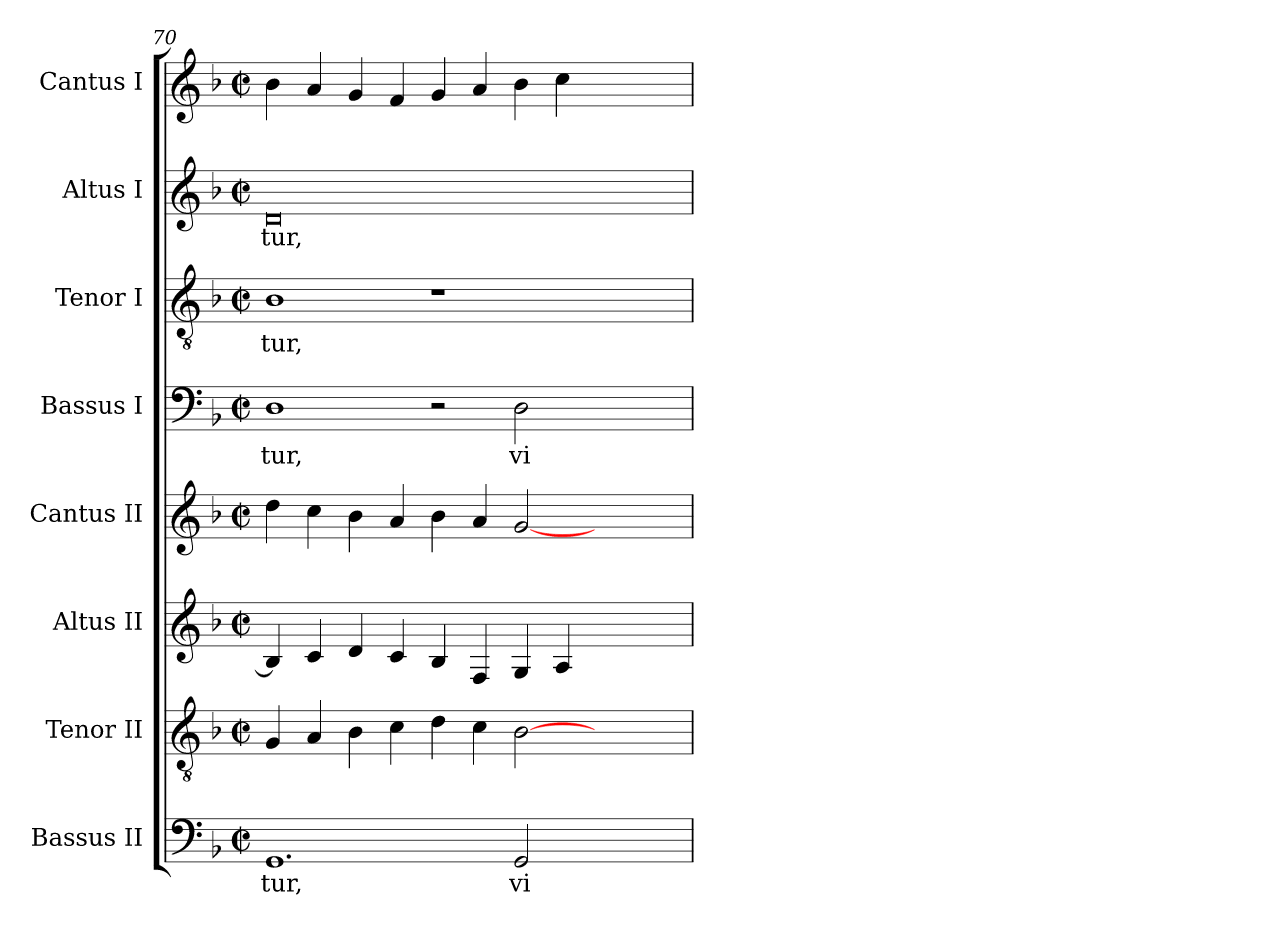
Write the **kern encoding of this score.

**kern	**text	**kern	**kern	**kern	**kern	**text	**kern	**text	**kern	**text	**kern
*part8	*part8	*part7	*part6	*part5	*part4	*part4	*part3	*part3	*part2	*part2	*part1
*staff8	*staff8	*staff7	*staff6	*staff5	*staff4	*staff4	*staff3	*staff3	*staff2	*staff2	*staff1
*I"Bassus II	*	*I"Tenor II	*I"Altus II	*I"Cantus II	*I"Bassus I	*	*I"Tenor I	*	*I"Altus I	*	*I"Cantus I
*clefF4	*	*clefGv2	*clefG2	*clefG2	*clefF4	*	*clefGv2	*	*clefG2	*	*clefG2
*k[b-]	*	*k[b-]	*k[b-]	*k[b-]	*k[b-]	*	*k[b-]	*	*k[b-]	*	*k[b-]
*F:	*	*F:	*F:	*F:	*F:	*	*F:	*	*F:	*	*F:
*M2/2	*	*M2/2	*M2/2	*M2/2	*M2/2	*	*M2/2	*	*M2/2	*	*M2/2
*met(c|)	*	*met(c|)	*met(c|)	*met(c|)	*met(c|)	*	*met(c|)	*	*met(c|)	*	*met(c|)
=70	=70	=70	=70	=70	=70	=70	=70	=70	=70	=70	=70
!	!LO:LY:b:cj	!	!	!	!	!LO:LY:b:cj	!	!LO:LY:b:cj	!	!LO:LY:b:cj	!
1.GG	tur,	4G/	4B-/]	4dd\	1D	tur,	1B-	tur,	0d	tur,	4b-\
.	.	4A/	4c/	4cc\	.	.	.	.	.	.	4a/
.	.	4B-\	4d/	4b-\	.	.	.	.	.	.	4g/
.	.	4c\	4c/	4a/	.	.	.	.	.	.	4f/
!	!	!	!	!	!	!	!LO:N:vis=1	!	!	!	!
.	.	4d\	4B-/	4b-\	2r	.	0r	.	.	.	4g/
.	.	4c\	4F/	4a/	.	.	.	.	.	.	4a/
!	!LO:LY:b:cj	!	!	!	!	!LO:LY:b:cj	!	!	!	!	!
2GG/	vi	[>2B-\	4G/	[<2g/	2D\	vi	.	.	.	.	4b-\
.	.	.	4A/	.	.	.	.	.	.	.	4cc\
1ryy	.	1ryy	1ryy	1ryy	1ryy	.	.	.	1ryy	.	1ryy
=	=	=	=	=	=	=	=	=	=	=	=
*-	*-	*-	*-	*-	*-	*-	*-	*-	*-	*-	*-
